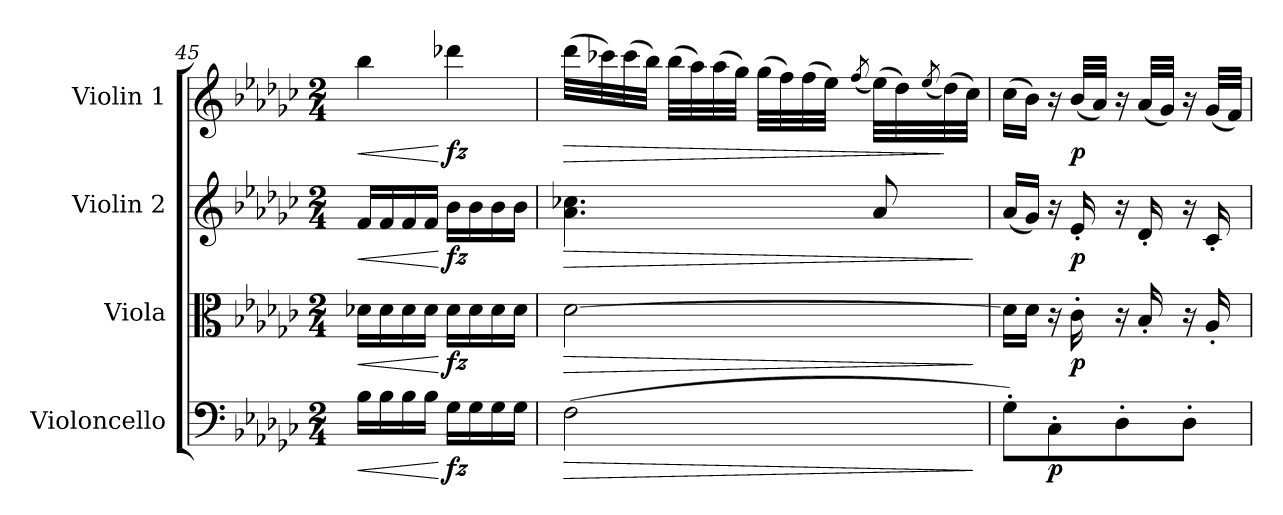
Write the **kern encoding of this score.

**kern	**dynam	**kern	**dynam	**kern	**dynam	**kern	**dynam
*part4	*part4	*part3	*part3	*part2	*part2	*part1	*part1
*staff4	*staff4	*staff3	*staff3	*staff2	*staff2	*staff1	*staff1
*I"Violoncello	*	*I"Viola	*	*I"Violin 2	*	*I"Violin 1	*
*I'Vc	*	*I'Vla	*	*I'Vln	*	*I'Vln	*
*clefF4	*	*clefC3	*	*clefG2	*	*clefG2	*
*k[b-e-a-d-g-c-]	*	*k[b-e-a-d-g-c-]	*	*k[b-e-a-d-g-c-]	*	*k[b-e-a-d-g-c-]	*
*M2/4	*	*M2/4	*	*M2/4	*	*M2/4	*
=45	=45	=45	=45	=45	=45	=45	=45
!	!LO:HP:b	!	!LO:HP:b	!	!LO:HP:b	!	!LO:HP:b
16B-\LL	<	16d-X\LL	<	16f/LL	<	4bb-\	<
16B-\	.	16d-\	.	16f/	.	.	.
16B-\	.	16d-\	.	16f/	.	.	.
16B-\JJ	.	16d-\JJ	.	16f/JJ	.	.	.
!	!LO:DY:n=1:b	!	!LO:DY:n=1:b	!	!LO:DY:n=1:b	!	!LO:DY:n=1:b
16G-\LL	[ fz	16d-\LL	[ fz	16b-\LL	[ fz	4ddd-X\	[ fz
16G-\	.	16d-\	.	16b-\	.	.	.
16G-\	.	16d-\	.	16b-\	.	.	.
16G-\JJ	.	16d-\JJ	.	16b-\JJ	.	.	.
=46	=46	=46	=46	=46	=46	=46	=46
!	!LO:HP:b	!	!LO:HP:b	!	!LO:HP:b	!	!LO:HP:b
(2F\	>	[2d-\	>	4.a-\ 4.cc-X\	>	(32ddd-\LLL	>
.	.	.	.	.	.	32ccc-X\)	.
.	.	.	.	.	.	(32ccc-\	.
.	.	.	.	.	.	32bb-\JJJ)	.
.	.	.	.	.	.	(32bb-\LLL	.
.	.	.	.	.	.	32aa-\)	.
.	.	.	.	.	.	(32aa-\	.
.	.	.	.	.	.	32gg-\JJJ)	.
.	.	.	.	.	.	(32gg-\LLL	.
.	.	.	.	.	.	32ff\)	.
.	.	.	.	.	.	(32ff\	.
.	.	.	.	.	.	32ee-\JJJ)	.
.	.	.	.	.	.	(8qff/	.
.	.	.	.	8a-/	.	(32ee-\LLL)	.
.	.	.	.	.	.	32dd-\)	.
.	.	.	.	.	.	(8qee-/	.
.	.	.	.	.	.	(32dd-\)	]
.	.	.	.	.	.	32cc-\JJJ)	.
.	]	.	]	.	]	.	.
!!LO:LB:g=z
=47	=47	=47	=47	=47	=47	=47	=47
8G-'\L)	.	16d-\LL]	.	(16a-/LL	.	(16cc-\LL	.
.	.	16d-\JJ	.	16g-/JJ)	.	16b-\JJ)	.
!	!LO:DY:b	!	!	!	!	!	!
8C-'\	p	16r	.	16r	.	16r	.
!	!	!	!LO:DY:b	!	!LO:DY:b	!	!LO:DY:b
.	.	16c-'\	p	16e-'/	p	(32b-/LLL	p
.	.	.	.	.	.	32a-/JJJ)	.
8D-'\	.	16r	.	16r	.	16r	.
.	.	16B-'/	.	16d-'/	.	(32a-/LLL	.
.	.	.	.	.	.	32g-/JJJ)	.
8D-'\J	.	16r	.	16r	.	16r	.
.	.	16A-'/	.	16c-'/	.	(32g-/LLL	.
.	.	.	.	.	.	32f/JJJ)	.
=	=	=	=	=	=	=	=
*-	*-	*-	*-	*-	*-	*-	*-
